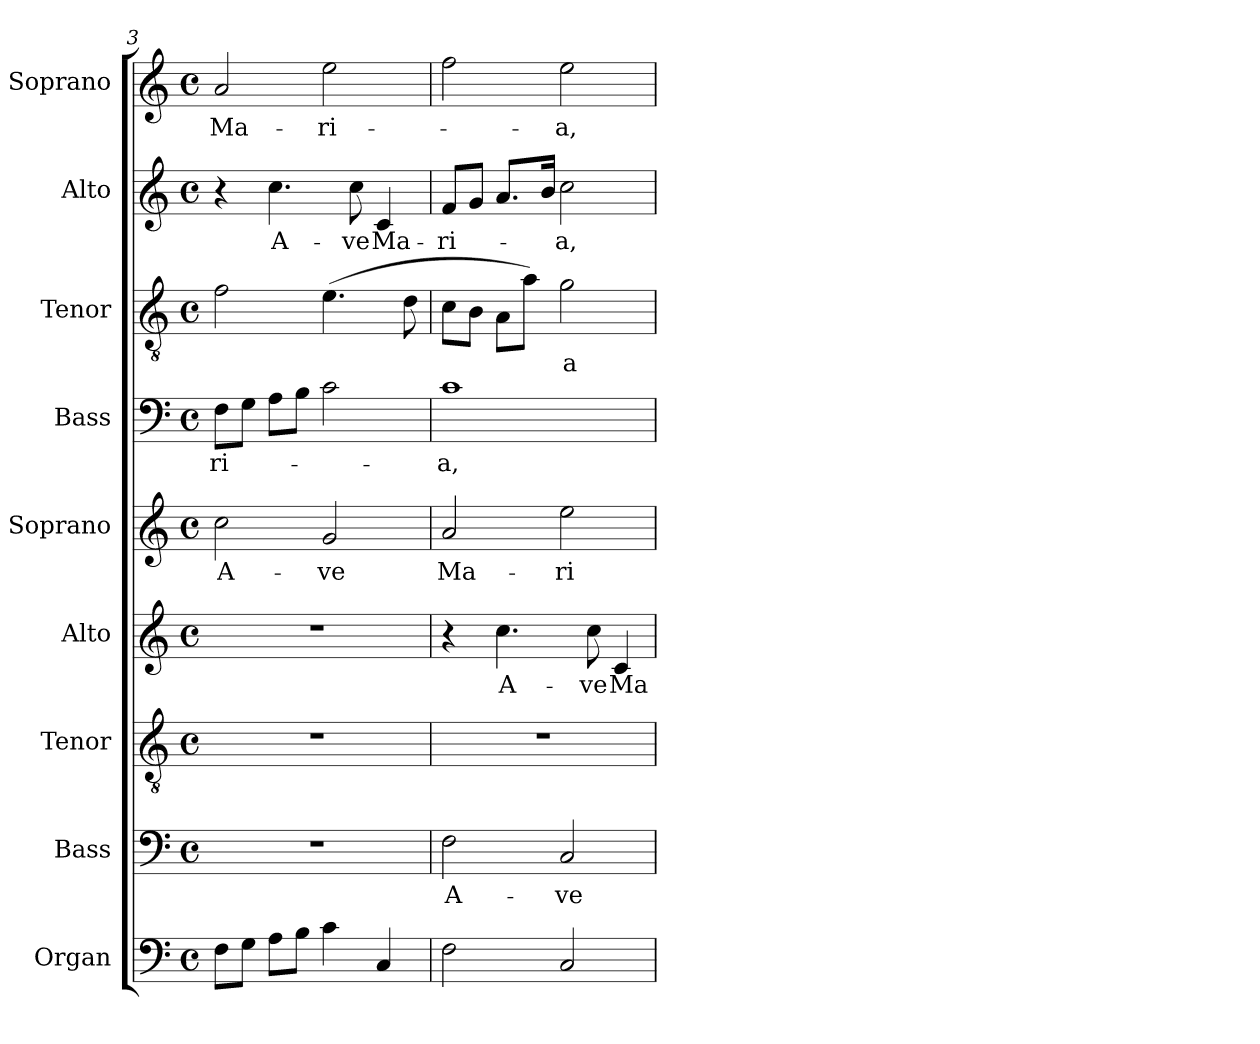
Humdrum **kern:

**kern	**kern	**text	**kern	**kern	**text	**kern	**text	**kern	**text	**kern	**text	**kern	**text	**kern	**text
*part9	*part8	*part8	*part7	*part6	*part6	*part5	*part5	*part4	*part4	*part3	*part3	*part2	*part2	*part1	*part1
*staff9	*staff8	*staff8	*staff7	*staff6	*staff6	*staff5	*staff5	*staff4	*staff4	*staff3	*staff3	*staff2	*staff2	*staff1	*staff1
*I"Organ	*I"Bass	*	*I"Tenor	*I"Alto	*	*I"Soprano	*	*I"Bass	*	*I"Tenor	*	*I"Alto	*	*I"Soprano	*
*	*I'B.	*	*I'T.	*I'A.	*	*I'S.	*	*I'B.	*	*I'T.	*	*I'A.	*	*I'S.	*
*clefF4	*clefF4	*	*clefGv2	*clefG2	*	*clefG2	*	*clefF4	*	*clefGv2	*	*clefG2	*	*clefG2	*
*	*	*	*ITrd7c12	*	*	*	*	*	*	*ITrd7c12	*	*	*	*	*
*k[]	*k[]	*	*k[]	*k[]	*	*k[]	*	*k[]	*	*k[]	*	*k[]	*	*k[]	*
*C:	*C:	*	*C:	*C:	*	*C:	*	*C:	*	*C:	*	*C:	*	*C:	*
*M4/4	*M4/4	*	*M4/4	*M4/4	*	*M4/4	*	*M4/4	*	*M4/4	*	*M4/4	*	*M4/4	*
*met(c)	*met(c)	*	*met(c)	*met(c)	*	*met(c)	*	*met(c)	*	*met(c)	*	*met(c)	*	*met(c)	*
=3	=3	=3	=3	=3	=3	=3	=3	=3	=3	=3	=3	=3	=3	=3	=3
!	!	!	!	!	!	!	!LO:LY:b:color=#000000	!	!	!	!	!	!	!	!
!	!	!	!	!	!	!	!	!	!LO:LY:b:color=#000000	!	!	!	!	!	!
!	!	!	!	!	!	!	!	!	!	!	!	!	!	!	!LO:LY:b:color=#000000
8Fi\L	1r	.	1r	1r	.	2cci\	A-	8Fi\L	-ri-	2Fi\	.	4r	.	2ai/	Ma-
8Gi\J	.	.	.	.	.	.	.	8Gi\J	.	.	.	.	.	.	.
!	!	!	!	!	!	!	!	!	!	!	!	!	!LO:LY:b:color=#000000	!	!
8Ai\L	.	.	.	.	.	.	.	8Ai\L	.	.	.	4.cci\	A-	.	.
8Bi\J	.	.	.	.	.	.	.	8Bi\J	.	.	.	.	.	.	.
!	!	!	!	!	!	!	!LO:LY:b:color=#000000	!	!	!	!	!	!	!	!
!	!	!	!	!	!	!	!	!	!	!	!	!	!	!	!LO:LY:b:color=#000000
4ci\	.	.	.	.	.	2gi/	-ve	2ci\	.	(4.Ei\	.	.	.	2eei\	-ri-
!	!	!	!	!	!	!	!	!	!	!	!	!	!LO:LY:b:color=#000000	!	!
.	.	.	.	.	.	.	.	.	.	.	.	8cci\	-ve	.	.
!	!	!	!	!	!	!	!	!	!	!	!	!	!LO:LY:b:color=#000000	!	!
4Ci/	.	.	.	.	.	.	.	.	.	.	.	4ci/	Ma-	.	.
.	.	.	.	.	.	.	.	.	.	8Di\	.	.	.	.	.
=4	=4	=4	=4	=4	=4	=4	=4	=4	=4	=4	=4	=4	=4	=4	=4
!	!	!LO:LY:b:color=#000000	!	!	!	!	!	!	!	!	!	!	!	!	!
!	!	!	!	!	!	!	!LO:LY:b:color=#000000	!	!	!	!	!	!	!	!
!	!	!	!	!	!	!	!	!	!LO:LY:b:color=#000000	!	!	!	!	!	!
!	!	!	!	!	!	!	!	!	!	!	!	!	!LO:LY:b:color=#000000	!	!
2Fi\	2Fi\	A-	1r	4r	.	2ai/	Ma-	1ci	-a,	8Ci\L	.	8fi/L	-ri-	2ffi\	.
.	.	.	.	.	.	.	.	.	.	8BBi\J	.	8gi/J	.	.	.
!	!	!	!	!	!LO:LY:b:color=#000000	!	!	!	!	!	!	!	!	!	!
.	.	.	.	4.cci\	A-	.	.	.	.	8AAi\L	.	8.ai/L	.	.	.
.	.	.	.	.	.	.	.	.	.	8Ai\J)	.	.	.	.	.
.	.	.	.	.	.	.	.	.	.	.	.	16bi/Jk	.	.	.
!	!	!LO:LY:b:color=#000000	!	!	!	!	!	!	!	!	!	!	!	!	!
!	!	!	!	!	!	!	!LO:LY:b:color=#000000	!	!	!	!	!	!	!	!
!	!	!	!	!	!	!	!	!	!	!	!LO:LY:b:color=#000000	!	!	!	!
!	!	!	!	!	!	!	!	!	!	!	!	!	!LO:LY:b:color=#000000	!	!
!	!	!	!	!	!	!	!	!	!	!	!	!	!	!	!LO:LY:b:color=#000000
2Ci/	2Ci/	-ve	.	.	.	2eei\	-ri-	.	.	2Gi\	-a	2cci\	-a,	2eei\	-a,
!	!	!	!	!	!LO:LY:b:color=#000000	!	!	!	!	!	!	!	!	!	!
.	.	.	.	8cci\	-ve	.	.	.	.	.	.	.	.	.	.
!	!	!	!	!	!LO:LY:b:color=#000000	!	!	!	!	!	!	!	!	!	!
.	.	.	.	4ci/	Ma-	.	.	.	.	.	.	.	.	.	.
=	=	=	=	=	=	=	=	=	=	=	=	=	=	=	=
*-	*-	*-	*-	*-	*-	*-	*-	*-	*-	*-	*-	*-	*-	*-	*-
